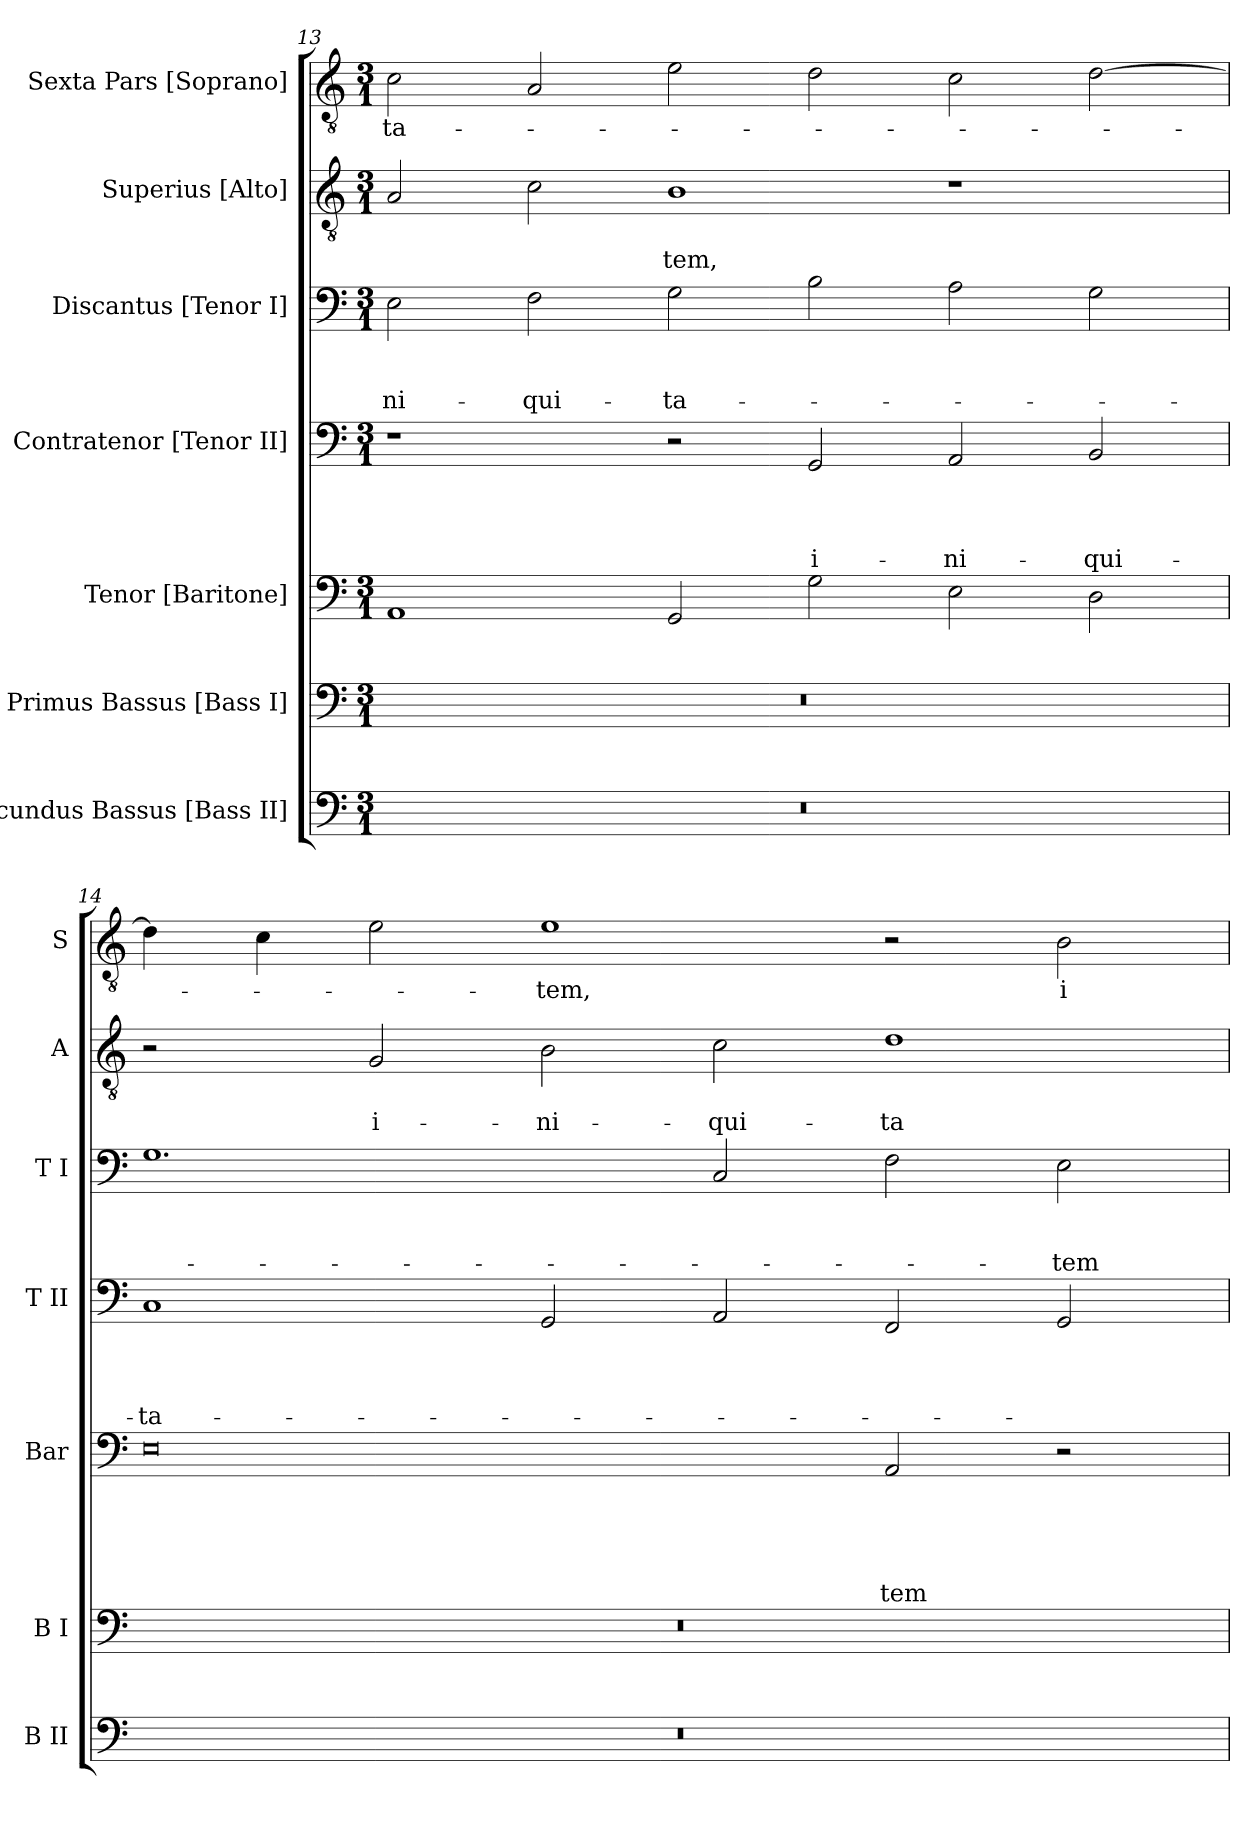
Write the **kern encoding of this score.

**kern	**kern	**kern	**text	**text	**text	**text	**text	**kern	**text	**text	**text	**text	**kern	**text	**text	**text	**kern	**text	**text	**kern	**text
*part7	*part6	*part5	*part5	*part5	*part5	*part5	*part5	*part4	*part4	*part4	*part4	*part4	*part3	*part3	*part3	*part3	*part2	*part2	*part2	*part1	*part1
*staff7	*staff6	*staff5	*staff5	*staff5	*staff5	*staff5	*staff5	*staff4	*staff4	*staff4	*staff4	*staff4	*staff3	*staff3	*staff3	*staff3	*staff2	*staff2	*staff2	*staff1	*staff1
*I"Secundus Bassus [Bass II]	*I"Primus Bassus [Bass I]	*I"Tenor [Baritone]	*	*	*	*	*	*I"Contratenor [Tenor II]	*	*	*	*	*I"Discantus [Tenor I]	*	*	*	*I"Superius [Alto]	*	*	*I"Sexta Pars [Soprano]	*
*I'B II	*I'B I	*I'Bar	*	*	*	*	*	*I'T II	*	*	*	*	*I'T I	*	*	*	*I'A	*	*	*I'S	*
*clefF4	*clefF4	*clefF4	*	*	*	*	*	*clefF4	*	*	*	*	*clefF4	*	*	*	*clefGv2	*	*	*clefGv2	*
*k[]	*k[]	*k[]	*	*	*	*	*	*k[]	*	*	*	*	*k[]	*	*	*	*k[]	*	*	*k[]	*
*C:	*C:	*C:	*	*	*	*	*	*C:	*	*	*	*	*C:	*	*	*	*C:	*	*	*C:	*
*M3/1	*M3/1	*M3/1	*	*	*	*	*	*M3/1	*	*	*	*	*M3/1	*	*	*	*M3/1	*	*	*M3/1	*
=13	=13	=13	=13	=13	=13	=13	=13	=13	=13	=13	=13	=13	=13	=13	=13	=13	=13	=13	=13	=13	=13
!	!	!	!	!	!	!	!	!	!	!	!	!	!	!	!	!LO:LY:b	!	!	!	!	!LO:LY:b
0.r	0.r	1AA	.	.	.	.	.	1r	.	.	.	.	2E\	.	.	-ni-	2A/	.	.	2c\	-ta-
!	!	!	!	!	!	!	!	!	!	!	!	!	!	!	!	!LO:LY:b	!	!	!	!	!
.	.	.	.	.	.	.	.	.	.	.	.	.	2F\	.	.	-qui-	2c\	.	.	2A/	.
!	!	!	!	!	!	!	!	!	!	!	!	!	!	!	!	!LO:LY:b	!	!	!LO:LY:b	!	!
.	.	2GG/	.	.	.	.	.	2r	.	.	.	.	2G\	.	.	-ta-	1B	.	-tem,	2e\	.
!	!	!	!	!	!	!	!	!	!	!	!	!LO:LY:b	!	!	!	!	!	!	!	!	!
.	.	2G\	.	.	.	.	.	2GG/	.	.	.	i-	2B\	.	.	.	.	.	.	2d\	.
!	!	!	!	!	!	!	!	!	!	!	!	!LO:LY:b	!	!	!	!	!	!	!	!	!
.	.	2E\	.	.	.	.	.	2AA/	.	.	.	-ni-	2A\	.	.	.	1r	.	.	2c\	.
!	!	!	!	!	!	!	!	!	!	!	!	!LO:LY:b	!	!	!	!	!	!	!	!	!
.	.	2D\	.	.	.	.	.	2BB/	.	.	.	-qui-	2G\	.	.	.	.	.	.	[>2d\	.
=14	=14	=14	=14	=14	=14	=14	=14	=14	=14	=14	=14	=14	=14	=14	=14	=14	=14	=14	=14	=14	=14
!	!	!	!	!	!	!	!	!	!	!	!	!LO:LY:b	!	!	!	!	!	!	!	!	!
0.r	0.r	0E	.	.	.	.	.	1C	.	.	.	-ta-	1.G	.	.	.	2r	.	.	4d\]	.
.	.	.	.	.	.	.	.	.	.	.	.	.	.	.	.	.	.	.	.	4c\	.
!	!	!	!	!	!	!	!	!	!	!	!	!	!	!	!	!	!	!	!LO:LY:b	!	!
.	.	.	.	.	.	.	.	.	.	.	.	.	.	.	.	.	2G/	.	i-	2e\	.
!	!	!	!	!	!	!	!	!	!	!	!	!	!	!	!	!	!	!	!LO:LY:b	!	!LO:LY:b
.	.	.	.	.	.	.	.	2GG/	.	.	.	.	.	.	.	.	2B\	.	-ni-	1e	-tem,
!	!	!	!	!	!	!	!	!	!	!	!	!	!	!	!	!	!	!	!LO:LY:b	!	!
.	.	.	.	.	.	.	.	2AA/	.	.	.	.	2C/	.	.	.	2c\	.	-qui-	.	.
!	!	!	!	!	!	!	!LO:LY:b	!	!	!	!	!	!	!	!	!	!	!	!LO:LY:b	!	!
.	.	2AA/	.	.	.	.	-tem	2FF/	.	.	.	.	2F\	.	.	.	1d	.	-ta-	2r	.
!	!	!	!	!	!	!	!	!	!	!	!	!	!	!	!	!LO:LY:b	!	!	!	!	!LO:LY:b
.	.	2r	.	.	.	.	.	2GG/	.	.	.	.	2E\	.	.	-tem	.	.	.	2B\	i-
=	=	=	=	=	=	=	=	=	=	=	=	=	=	=	=	=	=	=	=	=	=
*-	*-	*-	*-	*-	*-	*-	*-	*-	*-	*-	*-	*-	*-	*-	*-	*-	*-	*-	*-	*-	*-
